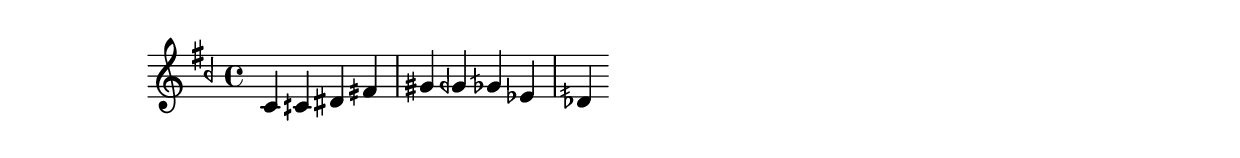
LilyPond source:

%% Do not edit this file; it is auto-generated from input/new
\version "2.11.35"
\layout { ragged-right= ##t }
\header {
  doctitle = "Makam"
  lsrtags = "pitches"
  texidoc = "Makam is Turkish type of melody that uses 1/9 tone
  microtonal alterations."
}
% begin verbatim
% Define 1/9 alterations.

#(define-public KOMA 1/9)
#(define-public BAKIYE 4/9)
#(define-public KUCUK 5/9)
#(define-public BUYUKMUCENNEB 8/9)


% Define pitch names

makamPitchNames = #`(
  (c . ,(ly:make-pitch -1 0 NATURAL))
  (d . ,(ly:make-pitch -1 1 NATURAL))
  (e . ,(ly:make-pitch -1 2 NATURAL))
  (f . ,(ly:make-pitch -1 3 NATURAL))
  (g . ,(ly:make-pitch -1 4 NATURAL))
  (a . ,(ly:make-pitch -1 5 NATURAL))
  (b . ,(ly:make-pitch -1 6 NATURAL))
  
  (cc . ,(ly:make-pitch -1 0 KOMA))
  (dc . ,(ly:make-pitch -1 1 KOMA))
  (ec . ,(ly:make-pitch -1 2 KOMA))
  (fc . ,(ly:make-pitch -1 3 KOMA))
  (gc . ,(ly:make-pitch -1 4 KOMA))
  (ac . ,(ly:make-pitch -1 5 KOMA))
  (bc . ,(ly:make-pitch -1 6 KOMA))

  (cb . ,(ly:make-pitch -1 0 BAKIYE))
  (db . ,(ly:make-pitch -1 1 BAKIYE))
  (eb . ,(ly:make-pitch -1 2 BAKIYE))
  (fb . ,(ly:make-pitch -1 3 BAKIYE))
  (gb . ,(ly:make-pitch -1 4 BAKIYE))
  (ab . ,(ly:make-pitch -1 5 BAKIYE))
  (bb . ,(ly:make-pitch -1 6 BAKIYE))

  (ck . ,(ly:make-pitch -1 0 KUCUK))
  (dk . ,(ly:make-pitch -1 1 KUCUK))
  (ek . ,(ly:make-pitch -1 2 KUCUK))
  (fk . ,(ly:make-pitch -1 3 KUCUK))
  (gk . ,(ly:make-pitch -1 4 KUCUK))
  (ak . ,(ly:make-pitch -1 5 KUCUK))
  (bk . ,(ly:make-pitch -1 6 KUCUK))

  (cbm . ,(ly:make-pitch -1 0 BUYUKMUCENNEB))
  (dbm . ,(ly:make-pitch -1 1 BUYUKMUCENNEB))
  (ebm . ,(ly:make-pitch -1 2 BUYUKMUCENNEB))
  (fbm . ,(ly:make-pitch -1 3 BUYUKMUCENNEB))
  (gbm . ,(ly:make-pitch -1 4 BUYUKMUCENNEB))
  (abm . ,(ly:make-pitch -1 5 BUYUKMUCENNEB))
  (bbm . ,(ly:make-pitch -1 6 BUYUKMUCENNEB))

  ;; f for flat.
  (cfc . ,(ly:make-pitch -1 0 (- KOMA)))
  (dfc . ,(ly:make-pitch -1 1 (- KOMA)))
  (efc . ,(ly:make-pitch -1 2 (- KOMA)))
  (ffc . ,(ly:make-pitch -1 3 (- KOMA)))
  (gfc . ,(ly:make-pitch -1 4 (- KOMA)))
  (afc . ,(ly:make-pitch -1 5 (- KOMA)))
  (bfc . ,(ly:make-pitch -1 6 (- KOMA)))
  
  (cfb . ,(ly:make-pitch -1 0 (- BAKIYE)))
  (dfb . ,(ly:make-pitch -1 1 (- BAKIYE)))
  (efb . ,(ly:make-pitch -1 2 (- BAKIYE)))
  (ffb . ,(ly:make-pitch -1 3 (- BAKIYE)))
  (gfb . ,(ly:make-pitch -1 4 (- BAKIYE)))
  (afb . ,(ly:make-pitch -1 5 (- BAKIYE)))
  (bfb . ,(ly:make-pitch -1 6 (- BAKIYE)))

  (cfk . ,(ly:make-pitch -1 0 (- KUCUK)))
  (dfk . ,(ly:make-pitch -1 1 (- KUCUK)))
  (efk . ,(ly:make-pitch -1 2 (- KUCUK)))
  (ffk . ,(ly:make-pitch -1 3 (- KUCUK)))
  (gfk . ,(ly:make-pitch -1 4 (- KUCUK)))
  (afk . ,(ly:make-pitch -1 5 (- KUCUK)))
  (bfk . ,(ly:make-pitch -1 6 (- KUCUK)))

  (cfbm . ,(ly:make-pitch -1 0 (- BUYUKMUCENNEB)))
  (dfbm . ,(ly:make-pitch -1 1 (- BUYUKMUCENNEB)))
  (efbm . ,(ly:make-pitch -1 2 (- BUYUKMUCENNEB)))
  (ffbm . ,(ly:make-pitch -1 3 (- BUYUKMUCENNEB)))
  (gfbm . ,(ly:make-pitch -1 4 (- BUYUKMUCENNEB)))
  (afbm . ,(ly:make-pitch -1 5 (- BUYUKMUCENNEB)))
  (bfbm . ,(ly:make-pitch -1 6 (- BUYUKMUCENNEB)))

)

%% set pitch names.
pitchnames = \makamPitchNames 
#(ly:parser-set-note-names parser makamPitchNames)

makamGlyphs = #'((1 . "accidentals.doublesharp")
       (8/9 . "accidentals.sharp.slashslashslash.stemstem")
       (5/9 . "accidentals.sharp.slashslashslash.stem")
       (4/9 . "accidentals.sharp")
       (1/9 . "accidentals.sharp.slashslash.stem")
       (0 . "accidentals.natural")
       (-1/9 . "accidentals.mirroredflat")
       (-4/9 . "accidentals.flat.slash")
       (-5/9 . "accidentals.flat")
       (-8/9 . "accidentals.flat.slashslash")
       (-1 . "accidentals.flatflat")
       )

\relative {

  %{ define alteration <-> symbol mapping. The following glyphs are available.
  accidentals.sharp 
  accidentals.sharp.slashslash.stem 
  accidentals.sharp.slashslashslash.stemstem 
  accidentals.sharp.slashslashslash.stem 
  accidentals.sharp.slashslash.stemstemstem 
  accidentals.natural 
  accidentals.flat 
  accidentals.flat.slash 
  accidentals.flat.slashslash 
  accidentals.mirroredflat.flat 
  accidentals.mirroredflat 
  accidentals.flatflat 
  accidentals.flatflat.slash 
  accidentals.doublesharp 
  %}

  \override Accidental #'glyph-name-alist =  \makamGlyphs
  
  \override Staff.KeySignature #'glyph-name-alist = \makamGlyphs
  \set Staff.keySignature =  #'(
    (3 .  4/9)
    (6 . -1/9))
  
  c cc db fk gbm gfc gfb efk dfbm
}
